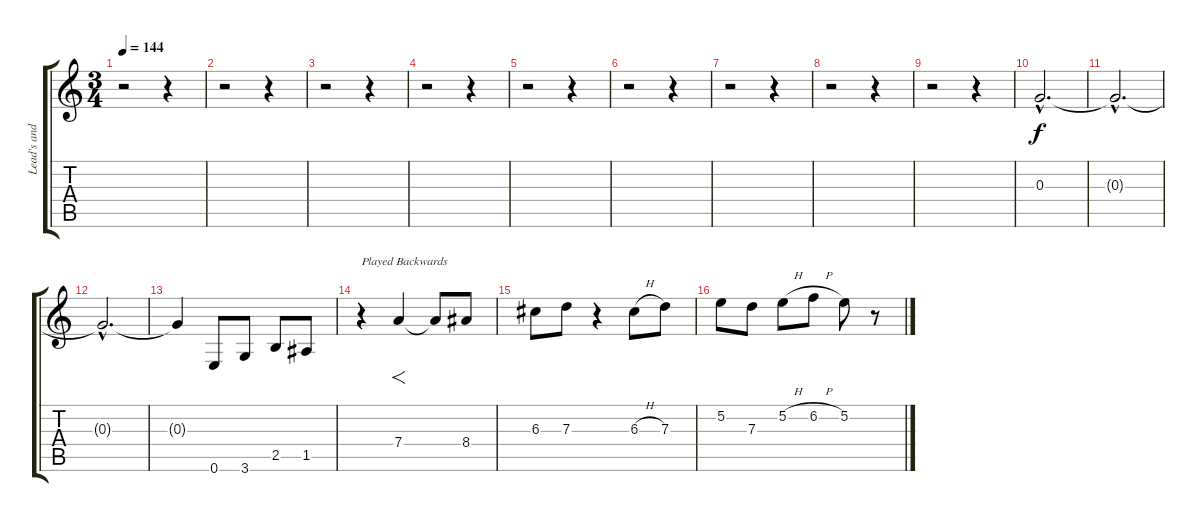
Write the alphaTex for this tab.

\track ("Lead's and Fills." "Lead's and") {instrument distortionguitar}
\staff {score tabs}
\tuning (E4 B3 G3 D3 A2 E2) {hide}
\ts (3 4)
\tempo 144
\clef g2
\ks c
r.2{dy f} r.4 |
r.2 r.4 |
r.2 r.4 |
r.2 r.4 |
r.2 r.4 |
r.2 r.4 |
r.2 r.4 |
r.2 r.4 |
r.2 r.4 |
0.3{hac}.2{d} |
0.3{hac t}.2{d} |
0.3{hac t}.2{d} |
0.3{t}.4 0.6.8 3.6.8 2.5.8 1.5.8 |
r.4{txt "Played Backwards"} 7.4.4{f} 7.4{t}.8 8.4.8 |
6.3.8 7.3.8 r.4 6.3{h}.8 7.3.8 |
5.2.8 7.3.8 5.2{h}.8 6.2{h}.8 5.2.8 r.8
